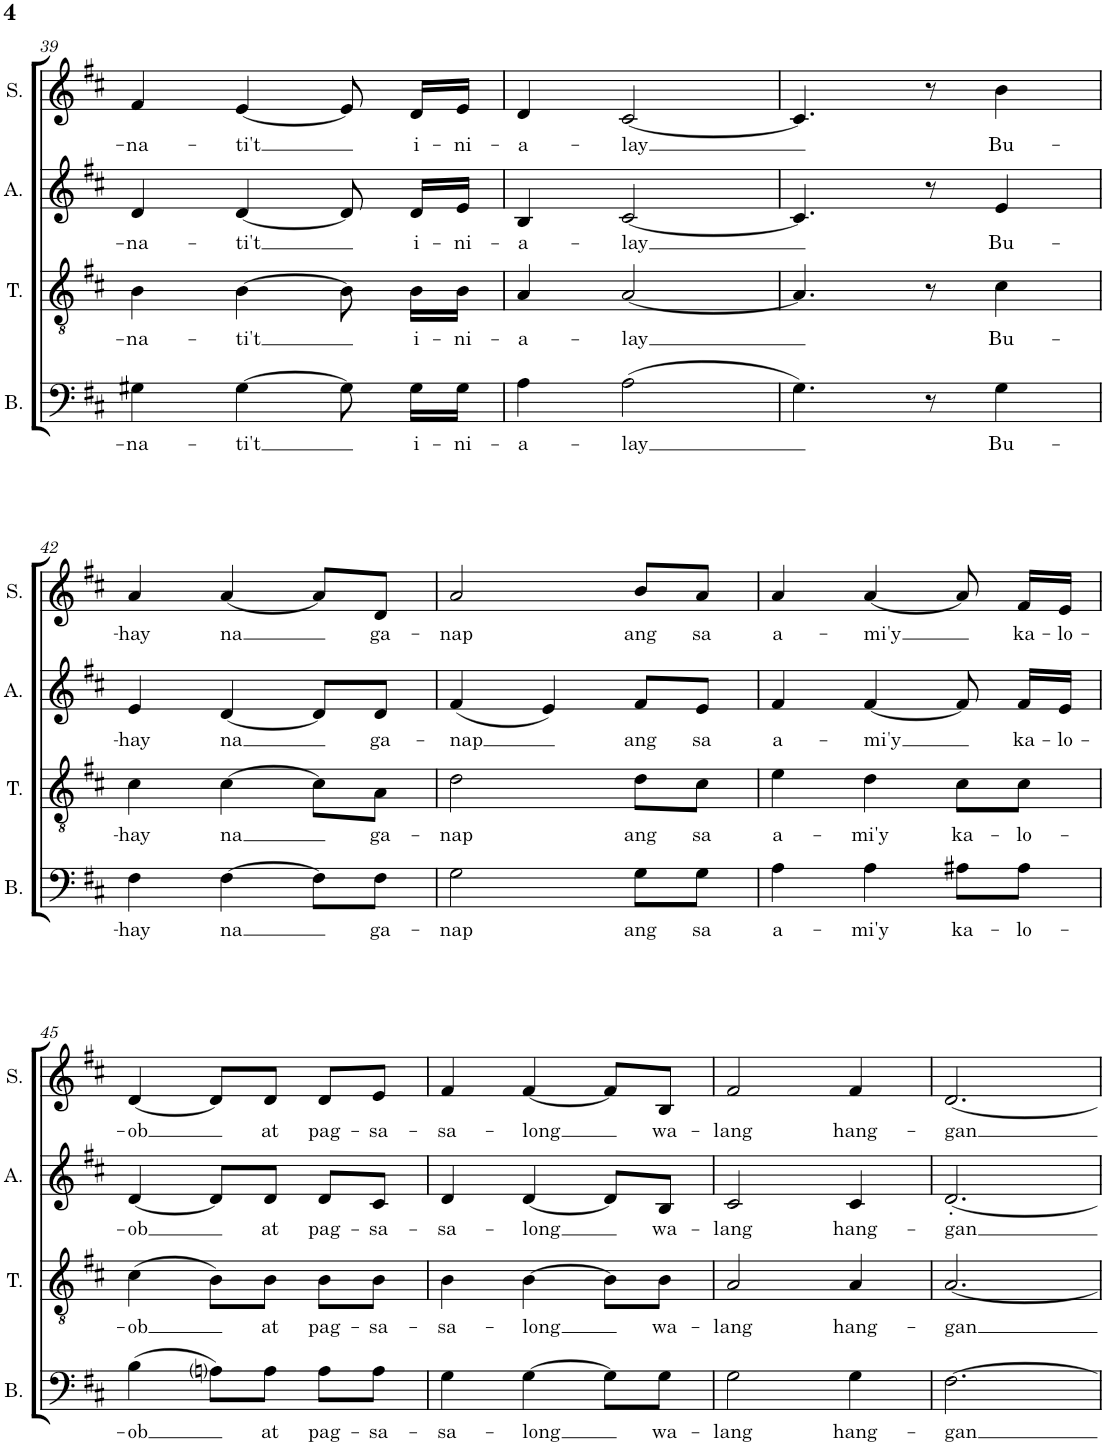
**kern	**text	**kern	**text	**kern	**text	**kern	**text
*part4	*part4	*part3	*part3	*part2	*part2	*part1	*part1
*staff4	*staff4	*staff3	*staff3	*staff2	*staff2	*staff1	*staff1
*I"Bass	*	*I"Tenor	*	*I"Alto	*	*I"Soprano	*
*I'B.	*	*I'T.	*	*I'A.	*	*I'S.	*
!!LO:PB:g=z
*clefF4	*	*clefGv2	*	*clefG2	*	*clefG2	*
*k[f#c#]	*	*k[f#c#]	*	*k[f#c#]	*	*k[f#c#]	*
*M3/4	*	*M3/4	*	*M3/4	*	*M3/4	*
=39	=39	=39	=39	=39	=39	=39	=39
!	!LO:LY:b	!	!LO:LY:b	!	!LO:LY:b	!	!LO:LY:b
4G#X\	-na-	4B\	-na-	4d/	-na-	4f#/	-na-
!	!LO:LY:b	!	!LO:LY:b	!	!LO:LY:b	!	!LO:LY:b
[4G#\	-ti't	[4B\	-ti't	[4d/	-ti't	[4e/	-ti't
8G#\]	.	8B\]	.	8d/]	.	8e/]	.
!	!LO:LY:b	!	!LO:LY:b	!	!LO:LY:b	!	!LO:LY:b
16G#\LL	i-	16B\LL	i-	16d/LL	i-	16d/LL	i-
!	!LO:LY:b	!	!LO:LY:b	!	!LO:LY:b	!	!LO:LY:b
16G#\JJ	-ni-	16B\JJ	-ni-	16e/JJ	-ni-	16e/JJ	-ni-
=40	=40	=40	=40	=40	=40	=40	=40
!	!LO:LY:b	!	!LO:LY:b	!	!LO:LY:b	!	!LO:LY:b
4A\	-a-	4A/	-a-	4B/	-a-	4d/	-a-
!	!LO:LY:b	!	!LO:LY:b	!	!LO:LY:b	!	!LO:LY:b
(2A\	-lay	[2A/	-lay	[2c#/	-lay	[2c#/	-lay
=41	=41	=41	=41	=41	=41	=41	=41
4.G\)	.	4.A/]	.	4.c#/]	.	4.c#/]	.
8r	.	8r	.	8r	.	8r	.
!	!LO:LY:b	!	!LO:LY:b	!	!LO:LY:b	!	!LO:LY:b
4G\	Bu-	4c#\	Bu-	4e/	Bu-	4b\	Bu-
!!LO:LB:g=z
=42	=42	=42	=42	=42	=42	=42	=42
!	!LO:LY:b	!	!LO:LY:b	!	!LO:LY:b	!	!LO:LY:b
4F#\	-hay	4c#\	-hay	4e/	-hay	4a/	-hay
!	!LO:LY:b	!	!LO:LY:b	!	!LO:LY:b	!	!LO:LY:b
[4F#\	na	[4c#\	na	[4d/	na	[4a/	na
8F#\L]	.	8c#\L]	.	8d/L]	.	8a/L]	.
!	!LO:LY:b	!	!LO:LY:b	!	!LO:LY:b	!	!LO:LY:b
8F#\J	ga-	8A\J	ga-	8d/J	ga-	8d/J	ga-
=43	=43	=43	=43	=43	=43	=43	=43
!	!LO:LY:b	!	!LO:LY:b	!	!LO:LY:b	!	!LO:LY:b
2G\	-nap	2d\	-nap	(4f#/	-nap	2a/	-nap
.	.	.	.	4e/)	.	.	.
!	!LO:LY:b	!	!LO:LY:b	!	!LO:LY:b	!	!LO:LY:b
8G\L	ang	8d\L	ang	8f#/L	ang	8b/L	ang
!	!LO:LY:b	!	!LO:LY:b	!	!LO:LY:b	!	!LO:LY:b
8G\J	sa	8c#\J	sa	8e/J	sa	8a/J	sa
=44	=44	=44	=44	=44	=44	=44	=44
!	!LO:LY:b	!	!LO:LY:b	!	!LO:LY:b	!	!LO:LY:b
4A\	a-	4e\	a-	4f#/	a-	4a/	a-
!	!LO:LY:b	!	!LO:LY:b	!	!LO:LY:b	!	!LO:LY:b
4A\	-mi'y	4d\	-mi'y	[4f#/	-mi'y	[4a/	-mi'y
!	!LO:LY:b	!	!LO:LY:b	!	!	!	!
8A#X\L	ka-	8c#\L	ka-	8f#/]	.	8a/]	.
!	!LO:LY:b	!	!LO:LY:b	!	!LO:LY:b	!	!LO:LY:b
8A#\J	-lo-	8c#\J	-lo-	16f#/LL	ka-	16f#/LL	ka-
!	!	!	!	!	!LO:LY:b	!	!LO:LY:b
.	.	.	.	16e/JJ	-lo-	16e/JJ	-lo-
!!LO:LB:g=z
=45	=45	=45	=45	=45	=45	=45	=45
!	!LO:LY:b	!	!LO:LY:b	!	!LO:LY:b	!	!LO:LY:b
(4B\	-ob	(4c#\	-ob	[4d/	-ob	[4d/	-ob
8Ani\L)	.	8B\L)	.	8d/L]	.	8d/L]	.
!	!LO:LY:b	!	!LO:LY:b	!	!LO:LY:b	!	!LO:LY:b
8A\J	at	8B\J	at	8d/J	at	8d/J	at
!	!LO:LY:b	!	!LO:LY:b	!	!LO:LY:b	!	!LO:LY:b
8A\L	pag-	8B\L	pag-	8d/L	pag-	8d/L	pag-
!	!LO:LY:b	!	!LO:LY:b	!	!LO:LY:b	!	!LO:LY:b
8A\J	-sa-	8B\J	-sa-	8c#/J	-sa-	8e/J	-sa-
=46	=46	=46	=46	=46	=46	=46	=46
!	!LO:LY:b	!	!LO:LY:b	!	!LO:LY:b	!	!LO:LY:b
4G\	-sa-	4B\	-sa-	4d/	-sa-	4f#/	-sa-
!	!LO:LY:b	!	!LO:LY:b	!	!LO:LY:b	!	!LO:LY:b
[4G\	-long	[4B\	-long	[4d/	-long	[4f#/	-long
8G\L]	.	8B\L]	.	8d/L]	.	8f#/L]	.
!	!LO:LY:b	!	!LO:LY:b	!	!LO:LY:b	!	!LO:LY:b
8G\J	wa-	8B\J	wa-	8B/J	wa-	8B/J	wa-
=47	=47	=47	=47	=47	=47	=47	=47
!	!LO:LY:b	!	!LO:LY:b	!	!LO:LY:b	!	!LO:LY:b
2G\	-lang	2A/	-lang	2c#/	-lang	2f#/	-lang
!	!LO:LY:b	!	!LO:LY:b	!	!LO:LY:b	!	!LO:LY:b
4G\	hang-	4A/	hang-	4c#/	hang-	4f#/	hang-
=48	=48	=48	=48	=48	=48	=48	=48
!	!LO:LY:b	!	!LO:LY:b	!	!LO:LY:b	!	!LO:LY:b
[2.F#\	-gan	[2.A/	-gan	[2.d'/	-gan	[2.d/	-gan
=	=	=	=	=	=	=	=
*-	*-	*-	*-	*-	*-	*-	*-
